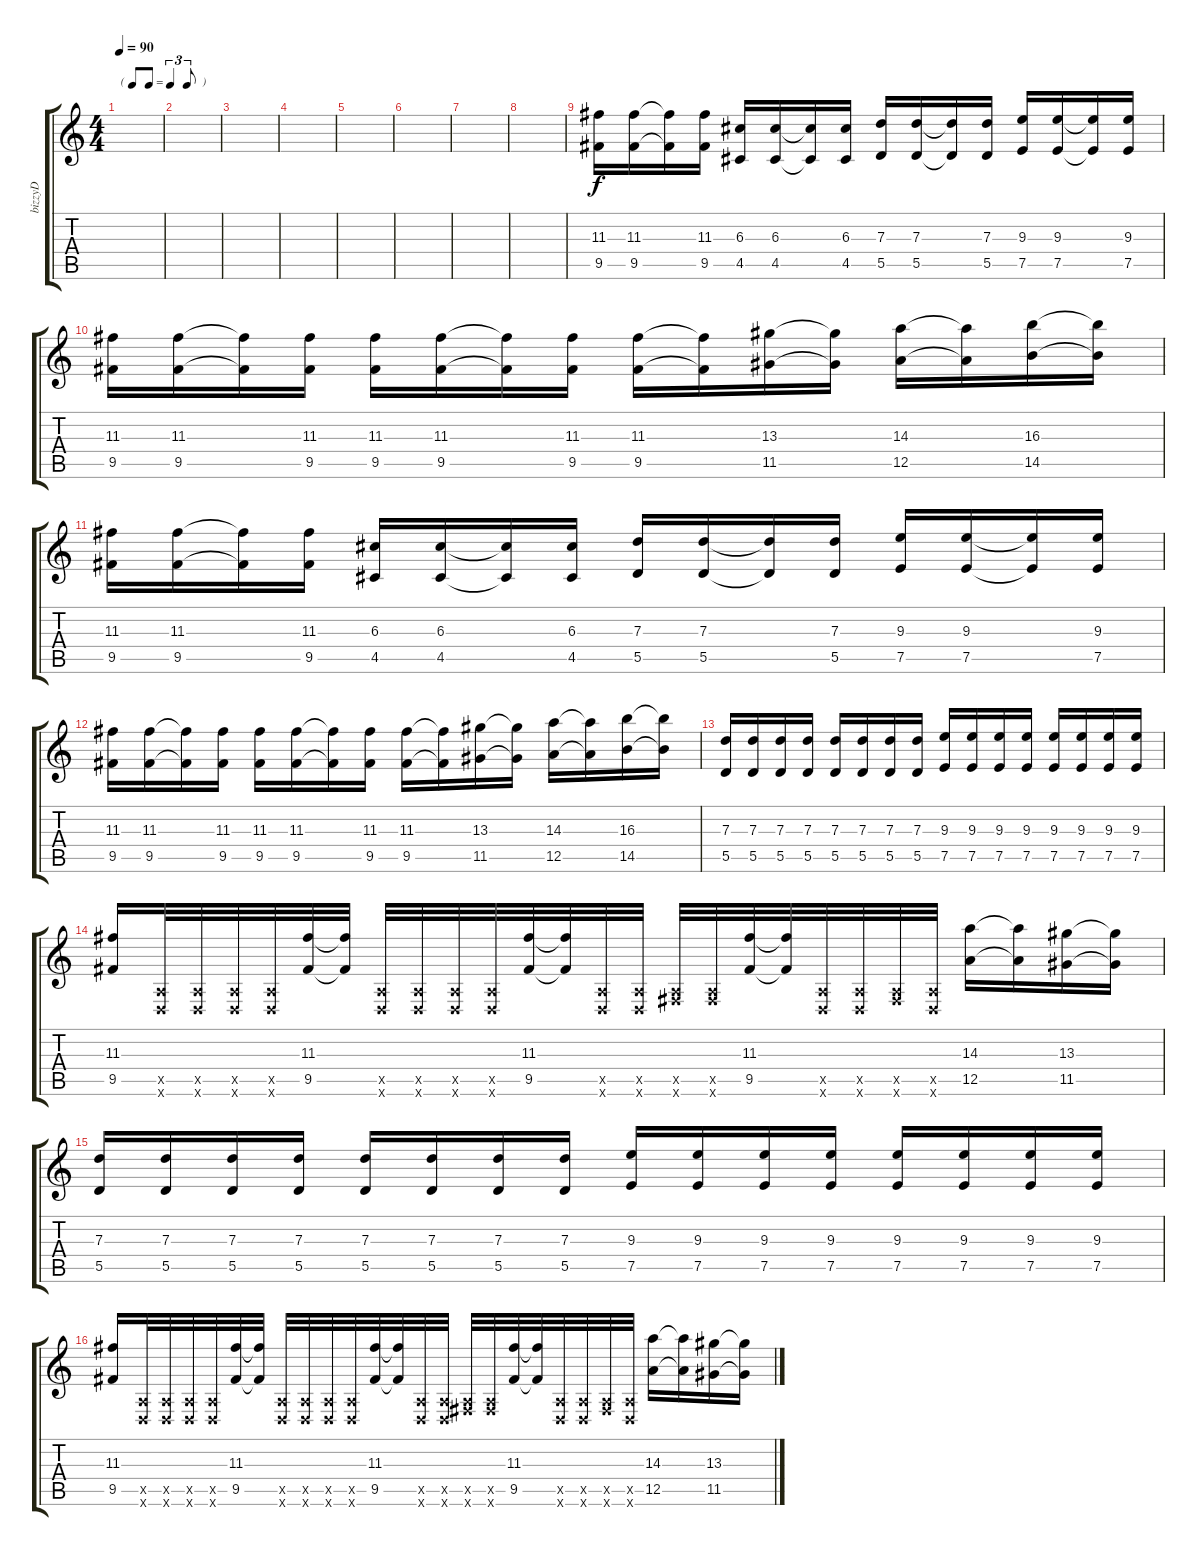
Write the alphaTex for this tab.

\track ("bizzyD" "bizzyD") {instrument distortionguitar}
\staff {score tabs}
\tuning (E4 B3 G3 D3 A2 D2) {hide}
\ts (4 4)
\tf triplet8th
\tempo 90
\clef g2
\ks c
|
|
|
|
|
|
|
|
(11.3 9.5).16 (11.3 9.5).16 (11.3{t} 9.5{t}).16 (11.3 9.5).16 (6.3 4.5).16 (6.3 4.5).16 (6.3{t} 4.5{t}).16 (6.3 4.5).16 (7.3 5.5).16 (7.3 5.5).16 (7.3{t} 5.5{t}).16 (7.3 5.5).16 (9.3 7.5).16 (9.3 7.5).16 (9.3{t} 7.5{t}).16 (9.3 7.5).16 |
(11.3 9.5).16 (11.3 9.5).16 (11.3{t} 9.5{t}).16 (11.3 9.5).16 (11.3 9.5).16 (11.3 9.5).16 (11.3{t} 9.5{t}).16 (11.3 9.5).16 (11.3 9.5).16 (11.3{t} 9.5{t}).16 (13.3 11.5).16 (13.3{t} 11.5{t}).16 (14.3 12.5).16 (14.3{t} 12.5{t}).16 (16.3 14.5).16 (16.3{t} 14.5{t}).16 |
(11.3 9.5).16 (11.3 9.5).16 (11.3{t} 9.5{t}).16 (11.3 9.5).16 (6.3 4.5).16 (6.3 4.5).16 (6.3{t} 4.5{t}).16 (6.3 4.5).16 (7.3 5.5).16 (7.3 5.5).16 (7.3{t} 5.5{t}).16 (7.3 5.5).16 (9.3 7.5).16 (9.3 7.5).16 (9.3{t} 7.5{t}).16 (9.3 7.5).16 |
(11.3 9.5).16 (11.3 9.5).16 (11.3{t} 9.5{t}).16 (11.3 9.5).16 (11.3 9.5).16 (11.3 9.5).16 (11.3{t} 9.5{t}).16 (11.3 9.5).16 (11.3 9.5).16 (11.3{t} 9.5{t}).16 (13.3 11.5).16 (13.3{t} 11.5{t}).16 (14.3 12.5).16 (14.3{t} 12.5{t}).16 (16.3 14.5).16 (16.3{t} 14.5{t}).16 |
(7.3 5.5).16 (7.3 5.5).16 (7.3 5.5).16 (7.3 5.5).16 (7.3 5.5).16 (7.3 5.5).16 (7.3 5.5).16 (7.3 5.5).16 (9.3 7.5).16 (9.3 7.5).16 (9.3 7.5).16 (9.3 7.5).16 (9.3 7.5).16 (9.3 7.5).16 (9.3 7.5).16 (9.3 7.5).16 |
(11.3 9.5).16 (0.5{x} 0.6{x}).32 (0.5{x} 0.6{x}).32 (0.5{x} 0.6{x}).32 (0.5{x} 0.6{x}).32 (11.3 9.5).32 (11.3{t} 9.5{t}).32 (0.5{x} 0.6{x}).32 (0.5{x} 0.6{x}).32 (0.5{x} 0.6{x}).32 (0.5{x} 0.6{x}).32 (11.3 9.5).32 (11.3{t} 9.5{t}).32 (0.5{x} 0.6{x}).32 (0.5{x} 0.6{x}).32 (0.5{x} 4.6{x}).32 (0.5{x} 4.6{x}).32 (11.3 9.5).32 (11.3{t} 9.5{t}).32 (0.5{x} 0.6{x}).32 (0.5{x} 0.6{x}).32 (0.5{x} 4.6{x}).32 (0.5{x} 0.6{x}).32 (14.3 12.5).16 (14.3{t} 12.5{t}).16 (13.3 11.5).16 (13.3{t} 11.5{t}).16 |
(7.3 5.5).16 (7.3 5.5).16 (7.3 5.5).16 (7.3 5.5).16 (7.3 5.5).16 (7.3 5.5).16 (7.3 5.5).16 (7.3 5.5).16 (9.3 7.5).16 (9.3 7.5).16 (9.3 7.5).16 (9.3 7.5).16 (9.3 7.5).16 (9.3 7.5).16 (9.3 7.5).16 (9.3 7.5).16 |
(11.3 9.5).16 (0.5{x} 0.6{x}).32 (0.5{x} 0.6{x}).32 (0.5{x} 0.6{x}).32 (0.5{x} 0.6{x}).32 (11.3 9.5).32 (11.3{t} 9.5{t}).32 (0.5{x} 0.6{x}).32 (0.5{x} 0.6{x}).32 (0.5{x} 0.6{x}).32 (0.5{x} 0.6{x}).32 (11.3 9.5).32 (11.3{t} 9.5{t}).32 (0.5{x} 0.6{x}).32 (0.5{x} 0.6{x}).32 (0.5{x} 4.6{x}).32 (0.5{x} 4.6{x}).32 (11.3 9.5).32 (11.3{t} 9.5{t}).32 (0.5{x} 0.6{x}).32 (0.5{x} 0.6{x}).32 (0.5{x} 4.6{x}).32 (0.5{x} 0.6{x}).32 (14.3 12.5).16 (14.3{t} 12.5{t}).16 (13.3 11.5).16 (13.3{t} 11.5{t}).16
